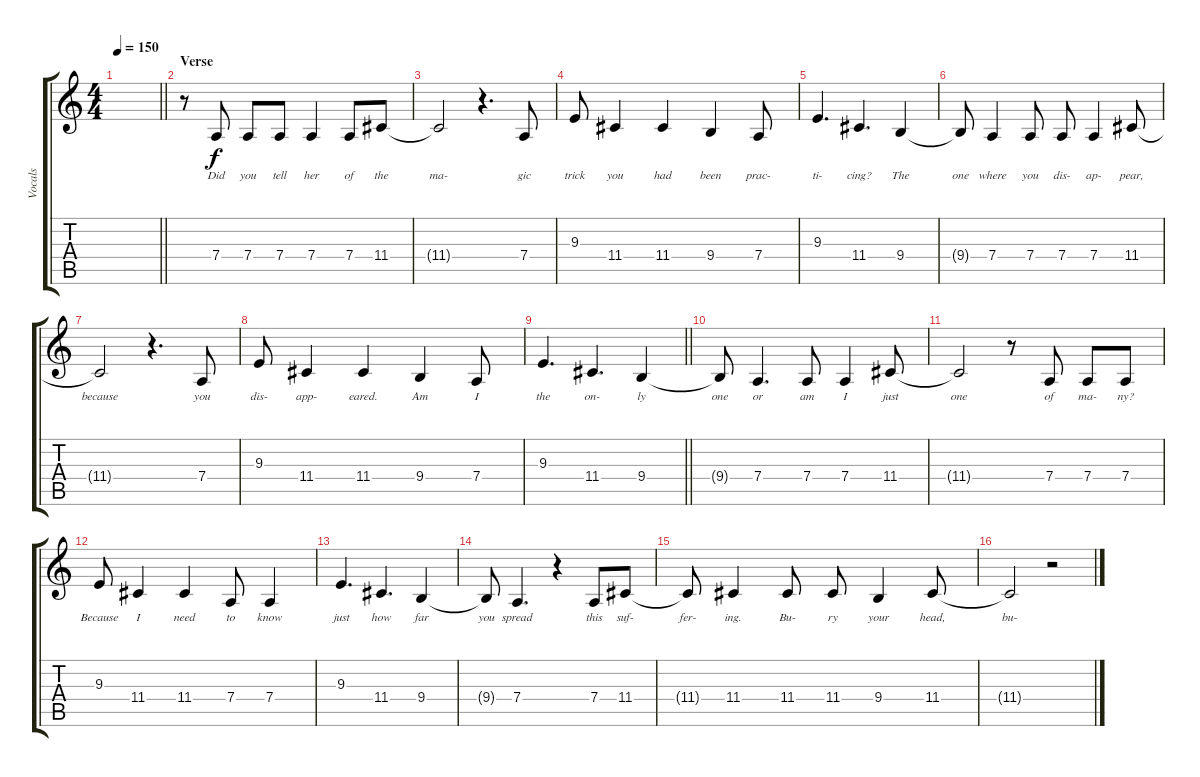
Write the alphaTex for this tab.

\track ("Vocals" "Vocals") {instrument clarinet}
\staff {score tabs}
\tuning (E4 B3 G3 D3 A2 D2) {hide}
\ts (4 4)
\tempo 150
\clef g2
\barLineRight lightlight
\ks c
|
\section ("" "Verse")
r.8 7.4.8{lyrics (0 "Did") lyrics (1 "") lyrics (2 "") lyrics (3 "") lyrics (4 "")} 7.4.8{lyrics (0 "you") lyrics (1 "") lyrics (2 "") lyrics (3 "") lyrics (4 "")} 7.4.8{lyrics (0 "tell") lyrics (1 "") lyrics (2 "") lyrics (3 "") lyrics (4 "")} 7.4.4{lyrics (0 "her") lyrics (1 "") lyrics (2 "") lyrics (3 "") lyrics (4 "")} 7.4.8{lyrics (0 "of") lyrics (1 "") lyrics (2 "") lyrics (3 "") lyrics (4 "")} 11.4.8{lyrics (0 "the") lyrics (1 "") lyrics (2 "") lyrics (3 "") lyrics (4 "")} |
11.4{t}.2{lyrics (0 "ma-") lyrics (1 "") lyrics (2 "") lyrics (3 "") lyrics (4 "")} r.4{d} 7.4.8{lyrics (0 "gic") lyrics (1 "") lyrics (2 "") lyrics (3 "") lyrics (4 "")} |
9.3.8{lyrics (0 "trick") lyrics (1 "") lyrics (2 "") lyrics (3 "") lyrics (4 "")} 11.4.4{lyrics (0 "you") lyrics (1 "") lyrics (2 "") lyrics (3 "") lyrics (4 "")} 11.4.4{lyrics (0 "had") lyrics (1 "") lyrics (2 "") lyrics (3 "") lyrics (4 "")} 9.4.4{lyrics (0 "been") lyrics (1 "") lyrics (2 "") lyrics (3 "") lyrics (4 "")} 7.4.8{lyrics (0 "prac-") lyrics (1 "") lyrics (2 "") lyrics (3 "") lyrics (4 "")} |
9.3.4{d lyrics (0 "ti-") lyrics (1 "") lyrics (2 "") lyrics (3 "") lyrics (4 "")} 11.4.4{d lyrics (0 "cing?") lyrics (1 "") lyrics (2 "") lyrics (3 "") lyrics (4 "")} 9.4.4{lyrics (0 "The") lyrics (1 "") lyrics (2 "") lyrics (3 "") lyrics (4 "")} |
9.4{t}.8{lyrics (0 "one") lyrics (1 "") lyrics (2 "") lyrics (3 "") lyrics (4 "")} 7.4.4{lyrics (0 "where") lyrics (1 "") lyrics (2 "") lyrics (3 "") lyrics (4 "")} 7.4.8{lyrics (0 "you") lyrics (1 "") lyrics (2 "") lyrics (3 "") lyrics (4 "")} 7.4.8{lyrics (0 "dis-") lyrics (1 "") lyrics (2 "") lyrics (3 "") lyrics (4 "")} 7.4.4{lyrics (0 "ap-") lyrics (1 "") lyrics (2 "") lyrics (3 "") lyrics (4 "")} 11.4.8{lyrics (0 "pear,") lyrics (1 "") lyrics (2 "") lyrics (3 "") lyrics (4 "")} |
11.4{t}.2{lyrics (0 "because") lyrics (1 "") lyrics (2 "") lyrics (3 "") lyrics (4 "")} r.4{d} 7.4.8{lyrics (0 "you") lyrics (1 "") lyrics (2 "") lyrics (3 "") lyrics (4 "")} |
9.3.8{lyrics (0 "dis-") lyrics (1 "") lyrics (2 "") lyrics (3 "") lyrics (4 "")} 11.4.4{lyrics (0 "app-") lyrics (1 "") lyrics (2 "") lyrics (3 "") lyrics (4 "")} 11.4.4{lyrics (0 "eared.") lyrics (1 "") lyrics (2 "") lyrics (3 "") lyrics (4 "")} 9.4.4{lyrics (0 "Am") lyrics (1 "") lyrics (2 "") lyrics (3 "") lyrics (4 "")} 7.4.8{lyrics (0 "I") lyrics (1 "") lyrics (2 "") lyrics (3 "") lyrics (4 "")} |
\barLineRight lightlight
9.3.4{d lyrics (0 "the") lyrics (1 "") lyrics (2 "") lyrics (3 "") lyrics (4 "")} 11.4.4{d lyrics (0 "on-") lyrics (1 "") lyrics (2 "") lyrics (3 "") lyrics (4 "")} 9.4.4{lyrics (0 "ly") lyrics (1 "") lyrics (2 "") lyrics (3 "") lyrics (4 "")} |
9.4{t}.8{lyrics (0 "one") lyrics (1 "") lyrics (2 "") lyrics (3 "") lyrics (4 "")} 7.4.4{d lyrics (0 "or") lyrics (1 "") lyrics (2 "") lyrics (3 "") lyrics (4 "")} 7.4.8{lyrics (0 "am") lyrics (1 "") lyrics (2 "") lyrics (3 "") lyrics (4 "")} 7.4.4{lyrics (0 "I") lyrics (1 "") lyrics (2 "") lyrics (3 "") lyrics (4 "")} 11.4.8{lyrics (0 "just") lyrics (1 "") lyrics (2 "") lyrics (3 "") lyrics (4 "")} |
11.4{t}.2{lyrics (0 "one") lyrics (1 "") lyrics (2 "") lyrics (3 "") lyrics (4 "")} r.8 7.4.8{lyrics (0 "of") lyrics (1 "") lyrics (2 "") lyrics (3 "") lyrics (4 "")} 7.4.8{lyrics (0 "ma-") lyrics (1 "") lyrics (2 "") lyrics (3 "") lyrics (4 "")} 7.4.8{lyrics (0 "ny?") lyrics (1 "") lyrics (2 "") lyrics (3 "") lyrics (4 "")} |
9.3.8{lyrics (0 "Because") lyrics (1 "") lyrics (2 "") lyrics (3 "") lyrics (4 "")} 11.4.4{lyrics (0 "I") lyrics (1 "") lyrics (2 "") lyrics (3 "") lyrics (4 "")} 11.4.4{lyrics (0 "need") lyrics (1 "") lyrics (2 "") lyrics (3 "") lyrics (4 "")} 7.4.8{lyrics (0 "to") lyrics (1 "") lyrics (2 "") lyrics (3 "") lyrics (4 "")} 7.4.4{lyrics (0 "know") lyrics (1 "") lyrics (2 "") lyrics (3 "") lyrics (4 "")} |
9.3.4{d lyrics (0 "just") lyrics (1 "") lyrics (2 "") lyrics (3 "") lyrics (4 "")} 11.4.4{d lyrics (0 "how") lyrics (1 "") lyrics (2 "") lyrics (3 "") lyrics (4 "")} 9.4.4{lyrics (0 "far") lyrics (1 "") lyrics (2 "") lyrics (3 "") lyrics (4 "")} |
9.4{t}.8{lyrics (0 "you") lyrics (1 "") lyrics (2 "") lyrics (3 "") lyrics (4 "")} 7.4.4{d lyrics (0 "spread") lyrics (1 "") lyrics (2 "") lyrics (3 "") lyrics (4 "")} r.4 7.4.8{lyrics (0 "this") lyrics (1 "") lyrics (2 "") lyrics (3 "") lyrics (4 "")} 11.4.8{lyrics (0 "suf-") lyrics (1 "") lyrics (2 "") lyrics (3 "") lyrics (4 "")} |
11.4{t}.8{lyrics (0 "fer-") lyrics (1 "") lyrics (2 "") lyrics (3 "") lyrics (4 "")} 11.4.4{lyrics (0 "ing.") lyrics (1 "") lyrics (2 "") lyrics (3 "") lyrics (4 "")} 11.4.8{lyrics (0 "Bu-") lyrics (1 "") lyrics (2 "") lyrics (3 "") lyrics (4 "")} 11.4.8{lyrics (0 "ry") lyrics (1 "") lyrics (2 "") lyrics (3 "") lyrics (4 "")} 9.4.4{lyrics (0 "your") lyrics (1 "") lyrics (2 "") lyrics (3 "") lyrics (4 "")} 11.4.8{lyrics (0 "head,") lyrics (1 "") lyrics (2 "") lyrics (3 "") lyrics (4 "")} |
11.4{t}.2{lyrics (0 "bu-") lyrics (1 "") lyrics (2 "") lyrics (3 "") lyrics (4 "")} r.2
